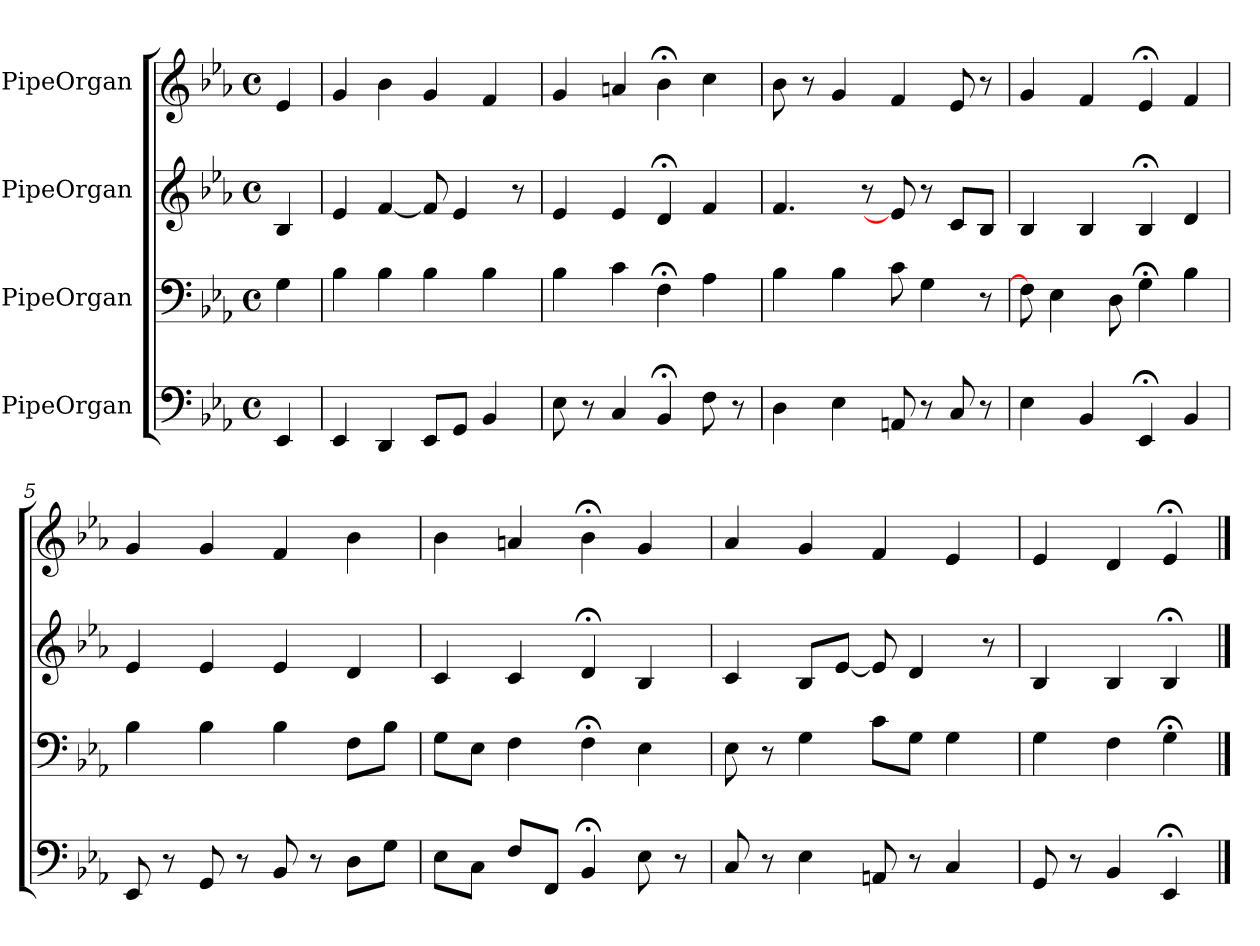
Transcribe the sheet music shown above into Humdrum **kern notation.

**kern	**kern	**kern	**kern
*part4	*part3	*part2	*part1
*staff4	*staff3	*staff2	*staff1
*I"PipeOrgan	*I"PipeOrgan	*I"PipeOrgan	*I"PipeOrgan
*clefF4	*clefF4	*clefG2	*clefG2
*k[b-e-a-]	*k[b-e-a-]	*k[b-e-a-]	*k[b-e-a-]
*E-:	*E-:	*E-:	*E-:
*M4/4	*M4/4	*M4/4	*M4/4
*met(c)	*met(c)	*met(c)	*met(c)
*MM60	*MM60	*MM60	*MM60
=	=	=	=
4EE-	4G	4B-	4e-
=1	=1	=1	=1
4EE-	4B-	4e-	4g
4DD	4B-	[4f	4b-
8EE-/L	4B-	8f]	4g
8GG/J	.	4e-	.
4BB-	4B-	.	4f
.	.	8r	.
=2	=2	=2	=2
8E-	4B-	4e-	4g
8r	.	.	.
4C	4c	4e-	4an
4BB-;<	4F;<	4d;<	4b-;<
8F	4A-	4f	4cc
8r	.	.	.
=3	=3	=3	=3
4D	4B-	4.f	8b-
.	.	.	8r
4E-	4B-	.	4g
.	.	8r	.
8AAn	8c	8e-]	4f
8r	4G	8r	.
8C	.	8c/L	8e-
8r	8r	8B-/J	8r
=4	=4	=4	=4
4E-	8F]	4B-	4g
.	4E-	.	.
4BB-	.	4B-	4f
.	8D	.	.
4EE-;<	4G;<	4B-;<	4e-;<
4BB-	4B-	4d	4f
=5	=5	=5	=5
8EE-	4B-	4e-	4g
8r	.	.	.
8GG	4B-	4e-	4g
8r	.	.	.
8BB-	4B-	4e-	4f
8r	.	.	.
8D\L	8F\L	4d	4b-
8G\J	8B-\J	.	.
=6	=6	=6	=6
8E-\L	8G\L	4c	4b-
8C\J	8E-\J	.	.
8F/L	4F	4c	4an
8FF/J	.	.	.
4BB-;<	4F;<	4d;<	4b-;<
8E-	4E-	4B-	4g
8r	.	.	.
=7	=7	=7	=7
8C	8E-	4c	4a-
8r	8r	.	.
4E-	4G	8B-/L	4g
.	.	[8e-/J	.
8AAn	8c\L	8e-]	4f
8r	8G\J	4d	.
4C	4G	.	4e-
.	.	8r	.
=8	=8	=8	=8
8GG	4G	4B-	4e-
8r	.	.	.
4BB-	4F	4B-	4d
4EE-;<	4G;<	4B-;<	4e-;<
==	==	==	==
*-	*-	*-	*-
